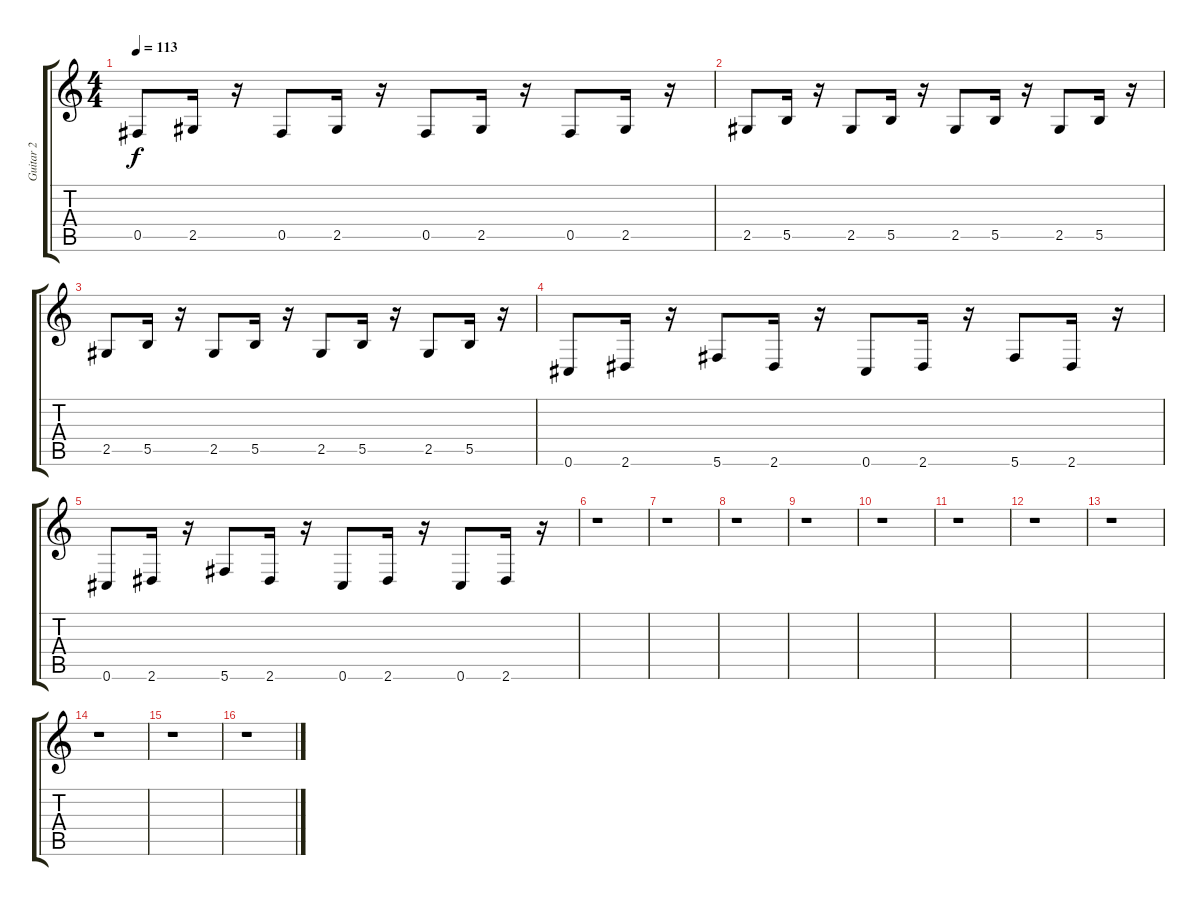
\track ("Guitar 2" "Guitar 2") {instrument distortionguitar}
\staff {score tabs}
\tuning (Db4 Ab3 E3 B2 Gb2 Db2) {hide}
\ts (4 4)
\tempo 113
\clef g2
\ks c
0.5.8{dy f} 2.5.16 r.16 0.5.8 2.5.16 r.16 0.5.8 2.5.16 r.16 0.5.8 2.5.16 r.16 |
2.5.8 5.5.16 r.16 2.5.8 5.5.16 r.16 2.5.8 5.5.16 r.16 2.5.8 5.5.16 r.16 |
2.5.8 5.5.16 r.16 2.5.8 5.5.16 r.16 2.5.8 5.5.16 r.16 2.5.8 5.5.16 r.16 |
0.6.8 2.6.16 r.16 5.6.8 2.6.16 r.16 0.6.8 2.6.16 r.16 5.6.8 2.6.16 r.16 |
0.6.8 2.6.16 r.16 5.6.8 2.6.16 r.16 0.6.8 2.6.16 r.16 0.6.8 2.6.16 r.16 |
r.1 |
r.1 |
r.1 |
r.1 |
r.1 |
r.1 |
r.1 |
r.1 |
r.1 |
r.1 |
r.1
